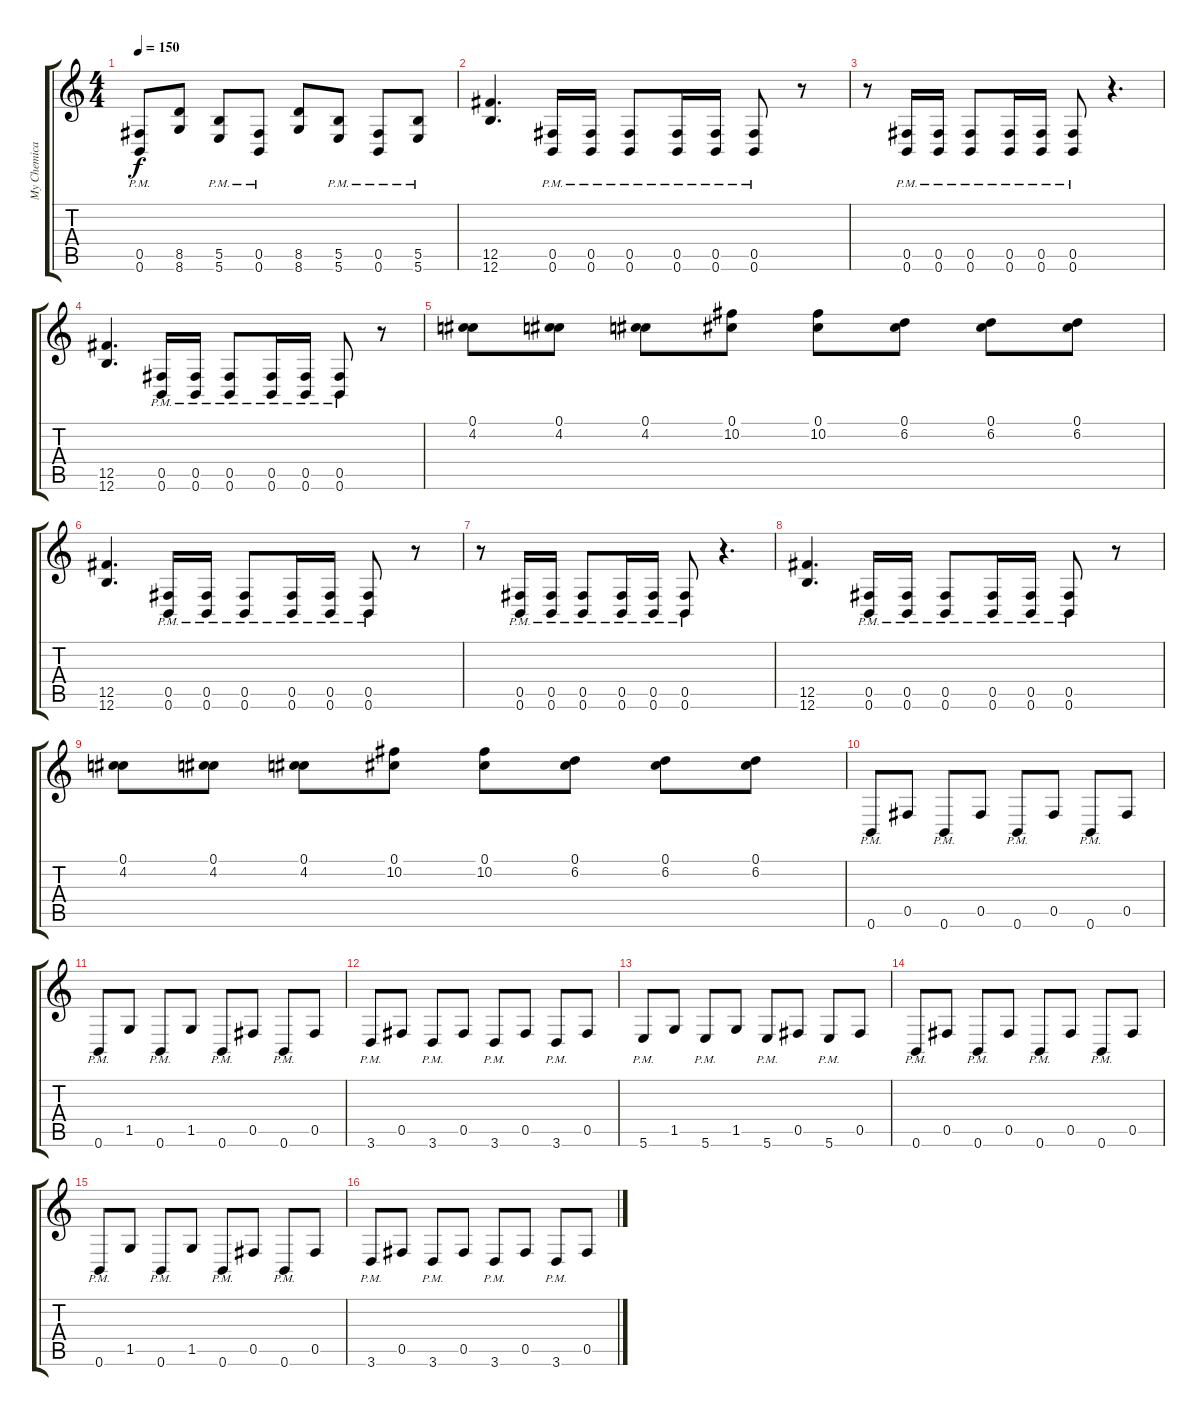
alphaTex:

\track ("My Chemical Kevin" "My Chemica") {instrument overdrivenguitar}
\staff {score tabs}
\tuning (Db4 Ab3 E3 B2 Gb2 B1) {hide}
\ts (4 4)
\tempo 150
\clef g2
\ks c
(0.5{pm} 0.6{pm}).8{dy f} (8.5 8.6).8 (5.5{pm} 5.6{pm}).8 (0.5{pm} 0.6{pm}).8 (8.5 8.6).8 (5.5{pm} 5.6{pm}).8 (0.5{pm} 0.6{pm}).8 (5.5{pm} 5.6{pm}).8 |
(12.5 12.6).4{d} (0.5{pm} 0.6{pm}).16 (0.5{pm} 0.6{pm}).16 (0.5{pm} 0.6{pm}).8 (0.5{pm} 0.6{pm}).16 (0.5{pm} 0.6{pm}).16 (0.5{pm} 0.6{pm}).8 r.8 |
r.8 (0.5{pm} 0.6{pm}).16 (0.5{pm} 0.6{pm}).16 (0.5{pm} 0.6{pm}).8 (0.5{pm} 0.6{pm}).16 (0.5{pm} 0.6{pm}).16 (0.5{pm} 0.6{pm}).8 r.4{d} |
(12.5 12.6).4{d} (0.5{pm} 0.6{pm}).16 (0.5{pm} 0.6{pm}).16 (0.5{pm} 0.6{pm}).8 (0.5{pm} 0.6{pm}).16 (0.5{pm} 0.6{pm}).16 (0.5{pm} 0.6{pm}).8 r.8 |
(0.1 4.2).8 (0.1 4.2).8 (0.1 4.2).8 (0.1 10.2).8 (0.1 10.2).8 (0.1 6.2).8 (0.1 6.2).8 (0.1 6.2).8 |
(12.5 12.6).4{d} (0.5{pm} 0.6{pm}).16 (0.5{pm} 0.6{pm}).16 (0.5{pm} 0.6{pm}).8 (0.5{pm} 0.6{pm}).16 (0.5{pm} 0.6{pm}).16 (0.5{pm} 0.6{pm}).8 r.8 |
r.8 (0.5{pm} 0.6{pm}).16 (0.5{pm} 0.6{pm}).16 (0.5{pm} 0.6{pm}).8 (0.5{pm} 0.6{pm}).16 (0.5{pm} 0.6{pm}).16 (0.5{pm} 0.6{pm}).8 r.4{d} |
(12.5 12.6).4{d} (0.5{pm} 0.6{pm}).16 (0.5{pm} 0.6{pm}).16 (0.5{pm} 0.6{pm}).8 (0.5{pm} 0.6{pm}).16 (0.5{pm} 0.6{pm}).16 (0.5{pm} 0.6{pm}).8 r.8 |
(0.1 4.2).8 (0.1 4.2).8 (0.1 4.2).8 (0.1 10.2).8 (0.1 10.2).8 (0.1 6.2).8 (0.1 6.2).8 (0.1 6.2).8 |
0.6{pm}.8 0.5.8 0.6{pm}.8 0.5.8 0.6{pm}.8 0.5.8 0.6{pm}.8 0.5.8 |
0.6{pm}.8 1.5.8 0.6{pm}.8 1.5.8 0.6{pm}.8 0.5.8 0.6{pm}.8 0.5.8 |
3.6{pm}.8 0.5.8 3.6{pm}.8 0.5.8 3.6{pm}.8 0.5.8 3.6{pm}.8 0.5.8 |
5.6{pm}.8 1.5.8 5.6{pm}.8 1.5.8 5.6{pm}.8 0.5.8 5.6{pm}.8 0.5.8 |
0.6{pm}.8 0.5.8 0.6{pm}.8 0.5.8 0.6{pm}.8 0.5.8 0.6{pm}.8 0.5.8 |
0.6{pm}.8 1.5.8 0.6{pm}.8 1.5.8 0.6{pm}.8 0.5.8 0.6{pm}.8 0.5.8 |
3.6{pm}.8 0.5.8 3.6{pm}.8 0.5.8 3.6{pm}.8 0.5.8 3.6{pm}.8 0.5.8
